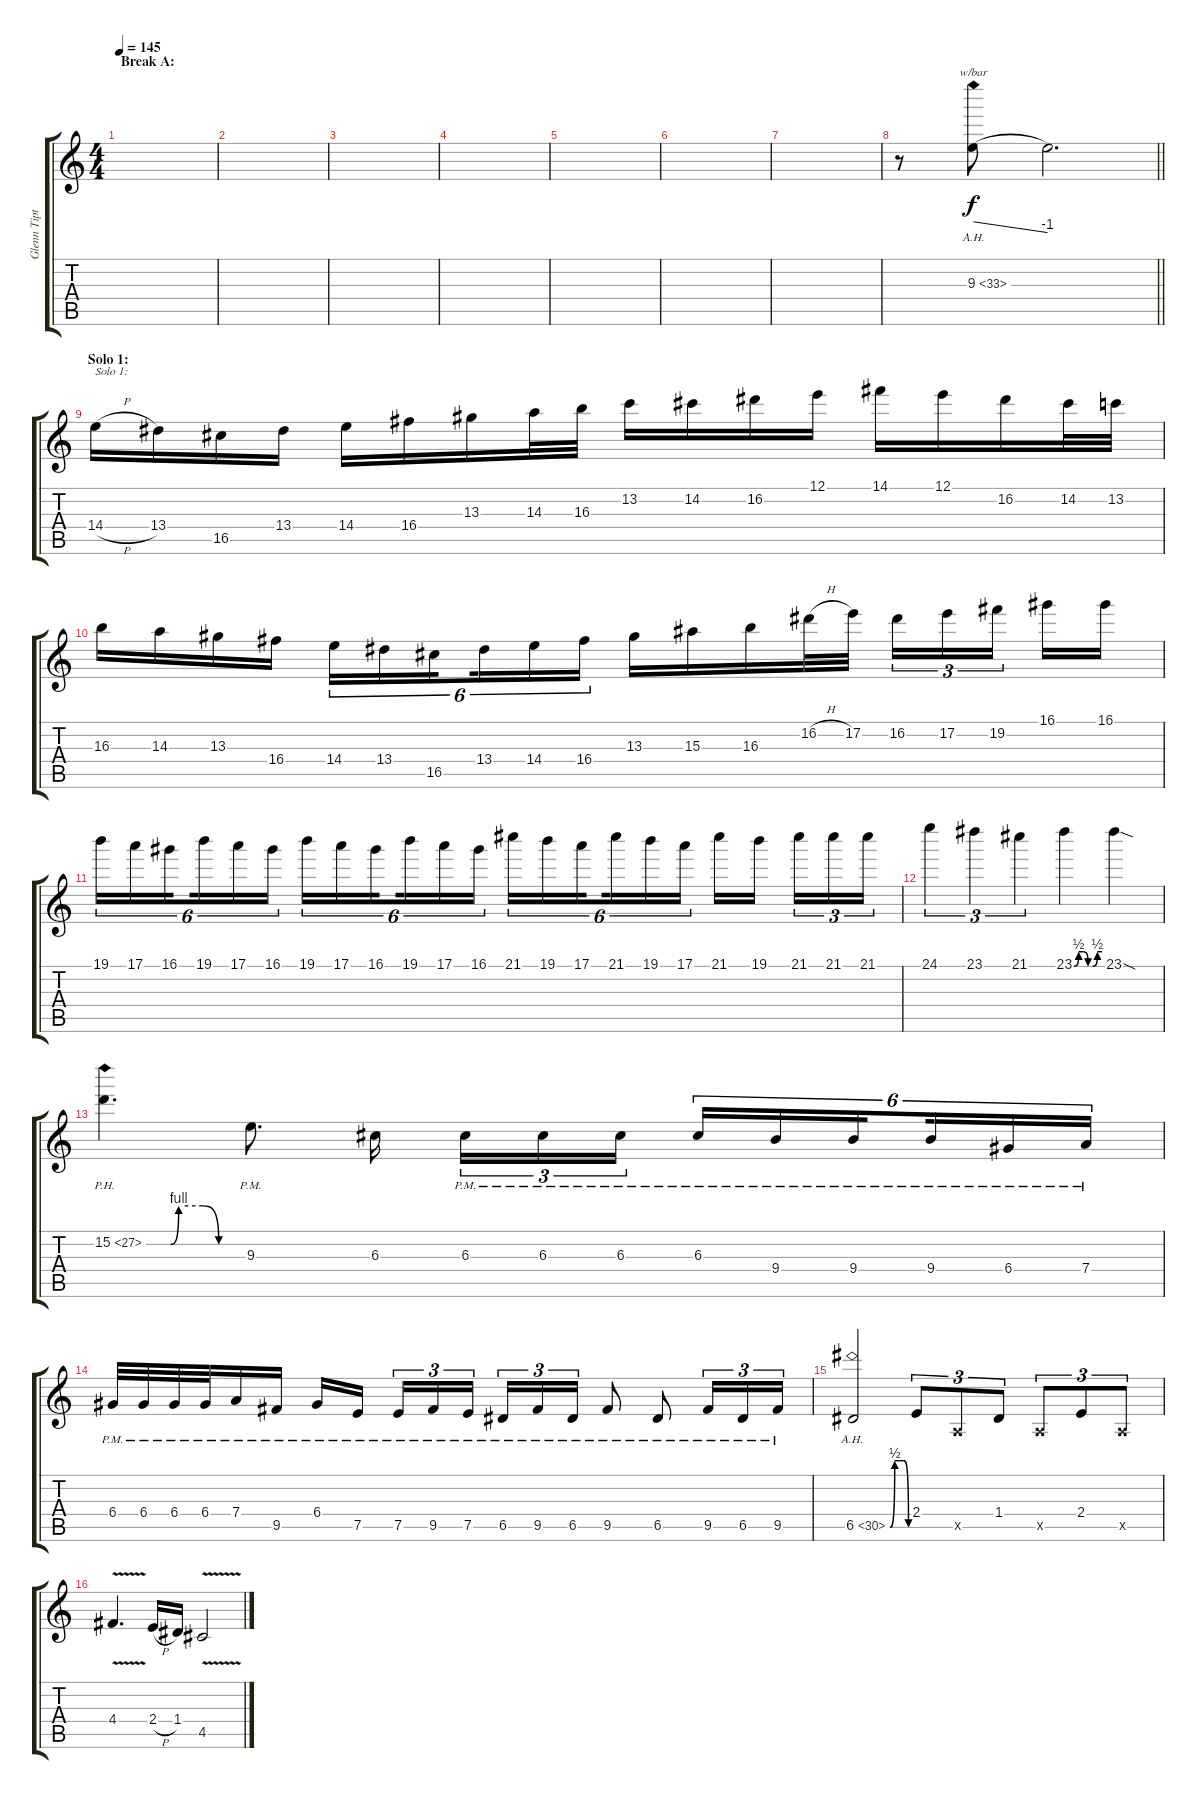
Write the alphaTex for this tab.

\track ("Glenn Tipton" "Glenn Tipt") {instrument distortionguitar}
\staff {score tabs}
\tuning (E4 B3 G3 D3 A2 E2) {hide}
\ts (4 4)
\section ("" "Break A:")
\tempo 145
\clef g2
\ks c
|
|
|
|
|
|
|
\barLineRight lightlight
r.8 9.3{ah 24}.8{tbe (dive default 0 0 60 -4)} 9.3{t}.2{d} |
\section ("" "Solo 1:")
14.4{h}.16{txt "Solo 1:"} 13.4.16 16.5.16 13.4.16 14.4.16 16.4.16 13.3.16 14.3.32 16.3.32 13.2.16 14.2.16 16.2.16 12.1.16 14.1.16 12.1.16 16.2.16 14.2.32 13.2.32 |
16.3.16 14.3.16 13.3.16 16.4.16 14.4.16{tu (6 4)} 13.4.16{tu (6 4)} 16.5.16{tu (6 4) beam splitsecondary} 13.4.16{tu (6 4)} 14.4.16{tu (6 4)} 16.4.16{tu (6 4)} 13.3.16 15.3.16 16.3.16 16.2{h}.32 17.2.32 16.2.16{tu (3 2)} 17.2.16{tu (3 2)} 19.2.16{tu (3 2) beam splitsecondary} 16.1.16 16.1.16 |
19.1.16{tu (6 4)} 17.1.16{tu (6 4)} 16.1.16{tu (6 4) beam splitsecondary} 19.1.16{tu (6 4)} 17.1.16{tu (6 4)} 16.1.16{tu (6 4)} 19.1.16{tu (6 4)} 17.1.16{tu (6 4)} 16.1.16{tu (6 4) beam splitsecondary} 19.1.16{tu (6 4)} 17.1.16{tu (6 4)} 16.1.16{tu (6 4)} 21.1.16{tu (6 4)} 19.1.16{tu (6 4)} 17.1.16{tu (6 4) beam splitsecondary} 21.1.16{tu (6 4)} 19.1.16{tu (6 4)} 17.1.16{tu (6 4)} 21.1.16 19.1.16{beam splitsecondary} 21.1.16{tu (3 2)} 21.1.16{tu (3 2)} 21.1.16{tu (3 2)} |
24.1.4{tu (3 2)} 23.1.4{tu (3 2)} 21.1.4{tu (3 2)} 23.1{be (custom 0 0 10 2 20 2 30 0 40 0 50 2 60 2)}.4 23.1{sod}.4 |
15.2{be (custom 0 0 15 0 20 4 35 4 45 0 60 0) ph 12}.4{d} 9.3{pm}.8{d} 6.3.16{beam splitsecondary} 6.3{pm}.16{tu (3 2)} 6.3{pm}.16{tu (3 2)} 6.3{pm}.16{tu (3 2)} 6.3{pm}.16{tu (6 4)} 9.4{pm}.16{tu (6 4)} 9.4{pm}.16{tu (6 4) beam splitsecondary} 9.4{pm}.16{tu (6 4)} 6.4{pm}.16{tu (6 4)} 7.4{pm}.16{tu (6 4)} |
6.4{pm}.32 6.4{pm}.32 6.4{pm}.32 6.4{pm}.32 7.4{pm}.16 9.5{pm}.16 6.4{pm}.16 7.5{pm}.16{beam splitsecondary} 7.5{pm}.16{tu (3 2)} 9.5{pm}.16{tu (3 2)} 7.5{pm}.16{tu (3 2)} 6.5{pm}.16{tu (3 2)} 9.5{pm}.16{tu (3 2)} 6.5{pm}.16{tu (3 2)} 9.5{pm}.8 6.5{pm}.8 9.5{pm}.16{tu (3 2)} 6.5{pm}.16{tu (3 2)} 9.5{pm}.16{tu (3 2)} |
6.5{be (custom 0 0 15 2 30 2 45 2 60 0) ah 24}.2 2.4.8{tu (3 2)} 0.5{x}.8{tu (3 2)} 1.4.8{tu (3 2)} 0.5{x}.8{tu (3 2)} 2.4.8{tu (3 2)} 0.5{x}.8{tu (3 2)} |
4.4{v}.4{d} 2.4{h}.16 1.4.16 4.5{v}.2
